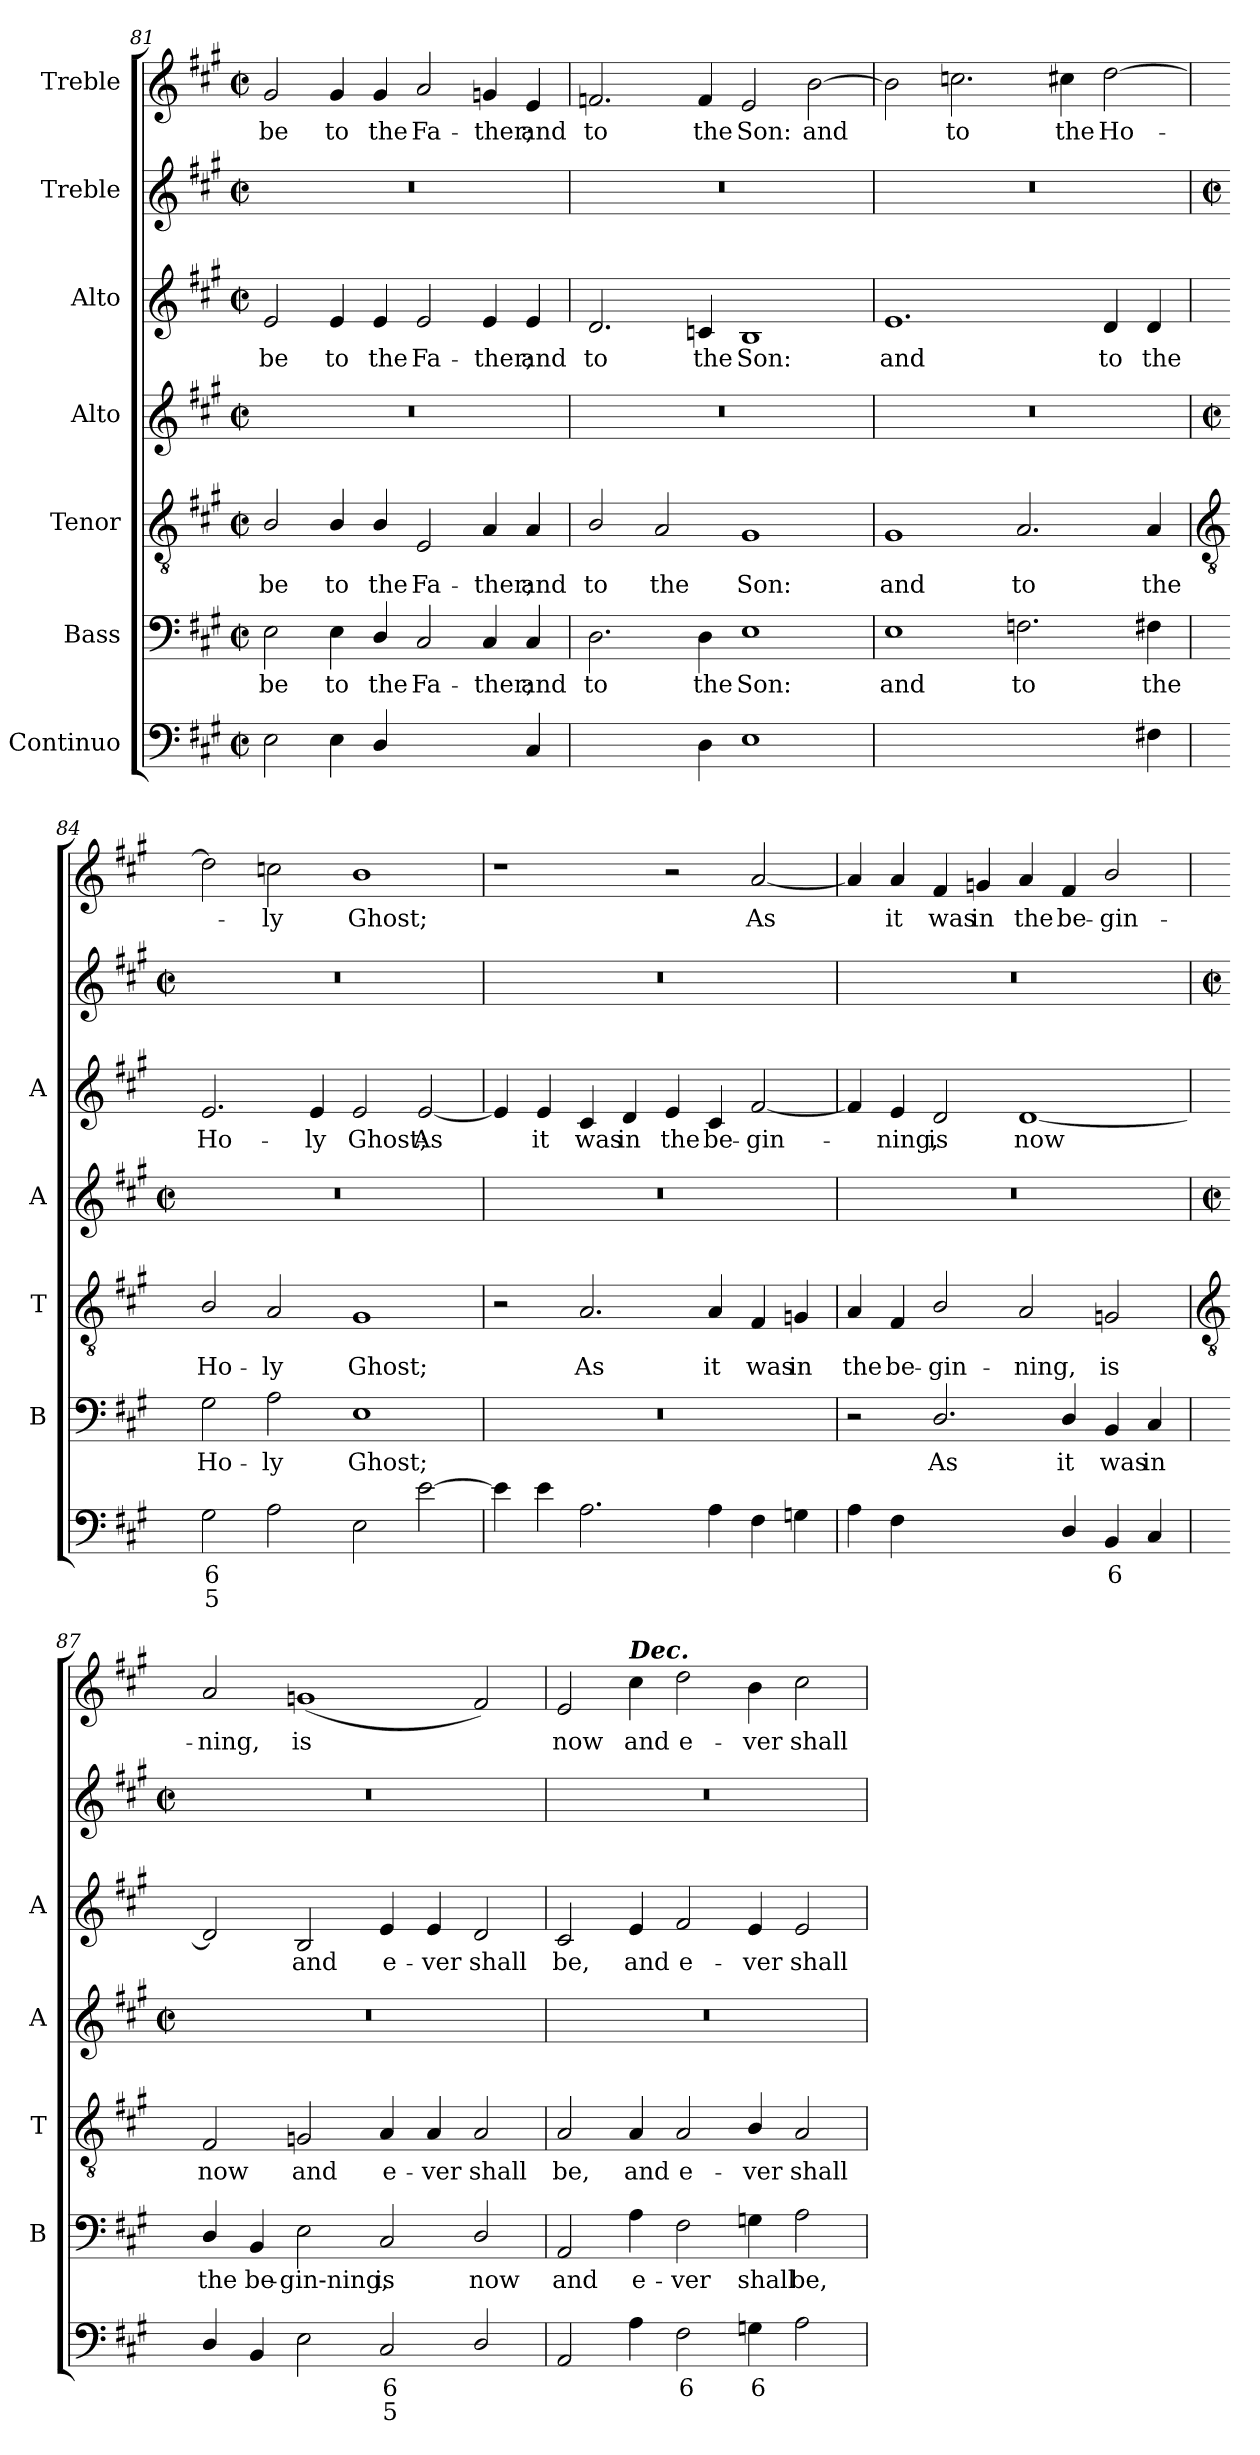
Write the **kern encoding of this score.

**kern	**text	**text	**kern	**text	**kern	**text	**kern	**kern	**text	**kern	**kern	**text
*part7	*part7	*part7	*part6	*part6	*part5	*part5	*part4	*part3	*part3	*part2	*part1	*part1
*staff7	*staff7	*staff7	*staff6	*staff6	*staff5	*staff5	*staff4	*staff3	*staff3	*staff2	*staff1	*staff1
*I"Continuo	*	*	*I"Bass	*	*I"Tenor	*	*I"Alto	*I"Alto	*	*I"Treble	*I"Treble	*
*	*	*	*I'B	*	*I'T	*	*I'A	*I'A	*	*	*	*
*clefF4	*	*	*clefF4	*	*clefGv2	*	*clefG2	*clefG2	*	*clefG2	*clefG2	*
*k[f#c#g#]	*	*	*k[f#c#g#]	*	*k[f#c#g#]	*	*k[f#c#g#]	*k[f#c#g#]	*	*k[f#c#g#]	*k[f#c#g#]	*
*A:	*	*	*A:	*	*A:	*	*A:	*A:	*	*A:	*A:	*
*M4/2	*	*	*M4/2	*	*M4/2	*	*M4/2	*M4/2	*	*M4/2	*M4/2	*
*met(c|)	*	*	*met(c|)	*	*met(c|)	*	*met(c|)	*met(c|)	*	*met(c|)	*met(c|)	*
=81	=81	=81	=81	=81	=81	=81	=81	=81	=81	=81	=81	=81
!	!	!	!	!LO:LY:b	!	!LO:LY:b	!	!	!LO:LY:b	!	!	!LO:LY:b
2E	.	.	2E	be	2B/	be	0r	2e	be	0r	2g#	be
!	!	!	!	!LO:LY:b	!	!LO:LY:b	!	!	!LO:LY:b	!	!	!LO:LY:b
4E	.	.	4E	to	4B/	to	.	4e	to	.	4g#	to
!	!	!	!	!LO:LY:b	!	!LO:LY:b	!	!	!LO:LY:b	!	!	!LO:LY:b
4D/	.	.	4D/	the	4B/	the	.	4e	the	.	4g#	the
!	!LO:LY:b	!	!	!LO:LY:b	!	!LO:LY:b	!	!	!LO:LY:b	!	!	!LO:LY:b
[2C#yy	6	.	2C#	Fa-	2E	Fa-	.	2e	Fa-	.	2a	Fa-
!	!LO:LY:b	!	!	!LO:LY:b	!	!LO:LY:b	!	!	!LO:LY:b	!	!	!LO:LY:b
4C#yy]	5	.	4C#	-ther;	4A	-ther;	.	4e	-ther;	.	4gn	-ther;
!	!	!	!	!LO:LY:b	!	!LO:LY:b	!	!	!LO:LY:b	!	!	!LO:LY:b
4C#	.	.	4C#	and	4A	and	.	4e	and	.	4e	and
=82	=82	=82	=82	=82	=82	=82	=82	=82	=82	=82	=82	=82
!	!LO:LY:b	!LO:LY:b	!	!LO:LY:b	!	!LO:LY:b	!	!	!LO:LY:b	!	!	!LO:LY:b
[2Dyy	6	3	2.D	to	2B/	to	0r	2.d	to	0r	2.fn	to
!	!LO:LY:b	!	!	!	!	!LO:LY:b	!	!	!	!	!	!
4Dyy]	5	.	.	.	2A	the	.	.	.	.	.	.
!	!	!	!	!LO:LY:b	!	!	!	!	!LO:LY:b	!	!	!LO:LY:b
4D	.	.	4D	the	.	.	.	4cn	the	.	4f	the
!	!	!	!	!LO:LY:b	!	!LO:LY:b	!	!	!LO:LY:b	!	!	!LO:LY:b
1E	.	.	1E	Son:	1G#	Son:	.	1B	Son:	.	2e	Son:
!	!	!	!	!	!	!	!	!	!	!	!	!LO:LY:b
.	.	.	.	.	.	.	.	.	.	.	[2b	and
=83	=83	=83	=83	=83	=83	=83	=83	=83	=83	=83	=83	=83
!	!LO:LY:b	!LO:LY:b	!	!LO:LY:b	!	!LO:LY:b	!	!	!LO:LY:b	!	!	!
[2Eyy	5	3	1E	and	1G#	and	0r	1.e	and	0r	2b]	.
!	!LO:LY:b	!	!	!	!	!	!	!	!	!	!	!LO:LY:b
2Eyy]	6	.	.	.	.	.	.	.	.	.	2.ccn	to
!	!LO:LY:b	!	!	!LO:LY:b	!	!LO:LY:b	!	!	!	!	!	!
[2Fnyy	5	.	2.Fn	to	2.A	to	.	.	.	.	.	.
!	!	!	!	!	!	!	!	!	!	!	!	!LO:LY:b
.	.	.	.	.	.	.	.	.	.	.	4cc#X	the
!	!LO:LY:b	!	!	!	!	!	!	!	!LO:LY:b	!	!	!LO:LY:b
4Fyy]	6	.	.	.	.	.	.	4d	to	.	[2dd	Ho-
!	!	!	!	!LO:LY:b	!	!LO:LY:b	!	!	!LO:LY:b	!	!	!
4F#X	.	.	4F#X	the	4A	the	.	4d	the	.	.	.
!!LO:LB:g=z
=84	=84	=84	=84	=84	=84	=84	=84	=84	=84	=84	=84	=84
*	*	*	*	*	*clefGv2	*	*	*	*	*	*	*
*	*	*	*	*	*	*	*M4/2	*	*	*M4/2	*	*
*	*	*	*	*	*	*	*met(c|)	*	*	*met(c|)	*	*
!	!LO:LY:b	!LO:LY:b	!	!LO:LY:b	!	!LO:LY:b	!	!	!LO:LY:b	!	!	!
2G#	6	5	2G#	Ho-	2B/	Ho-	0r	2.e	Ho-	0r	2dd]	.
!	!	!	!	!LO:LY:b	!	!LO:LY:b	!	!	!	!	!	!LO:LY:b
2A	.	.	2A	-ly	2A	-ly	.	.	.	.	2ccn	ly
!	!	!	!	!	!	!	!	!	!LO:LY:b	!	!	!
.	.	.	.	.	.	.	.	4e	-ly	.	.	.
!	!	!	!	!LO:LY:b	!	!LO:LY:b	!	!	!LO:LY:b	!	!	!LO:LY:b
2E	.	.	1E	Ghost;	1G#	Ghost;	.	2e	Ghost;	.	1b	Ghost;
!	!	!	!	!	!	!	!	!	!LO:LY:b	!	!	!
[2e	.	.	.	.	.	.	.	[2e	As	.	.	.
=85	=85	=85	=85	=85	=85	=85	=85	=85	=85	=85	=85	=85
4e]	.	.	0r	.	2r	.	0r	4e]	.	0r	1r	.
!	!	!	!	!	!	!	!	!	!LO:LY:b	!	!	!
4e	.	.	.	.	.	.	.	4e	it	.	.	.
!	!	!	!	!	!	!LO:LY:b	!	!	!LO:LY:b	!	!	!
2.A	.	.	.	.	2.A	As	.	4c#	was	.	.	.
!	!	!	!	!	!	!	!	!	!LO:LY:b	!	!	!
.	.	.	.	.	.	.	.	4d	in	.	.	.
!	!	!	!	!	!	!	!	!	!LO:LY:b	!	!	!
.	.	.	.	.	.	.	.	4e	the	.	2r	.
!	!	!	!	!	!	!LO:LY:b	!	!	!LO:LY:b	!	!	!
4A	.	.	.	.	4A	it	.	4c#	be-	.	.	.
!	!	!	!	!	!	!LO:LY:b	!	!	!LO:LY:b	!	!	!LO:LY:b
4F#	.	.	.	.	4F#	was	.	[2f#	-gin-	.	[2a	As
!	!	!	!	!	!	!LO:LY:b	!	!	!	!	!	!
4Gn	.	.	.	.	4Gn	in	.	.	.	.	.	.
=86	=86	=86	=86	=86	=86	=86	=86	=86	=86	=86	=86	=86
!	!	!	!	!	!	!LO:LY:b	!	!	!	!	!	!
4A	.	.	2r	.	4A	the	0r	4f#]	.	0r	4a]	.
!	!	!	!	!	!	!LO:LY:b	!	!	!LO:LY:b	!	!	!LO:LY:b
4F#	.	.	.	.	4F#	be-	.	4e	ning,	.	4a	it
!	!LO:LY:b	!	!	!LO:LY:b	!	!LO:LY:b	!	!	!LO:LY:b	!	!	!LO:LY:b
[2D/yy	6	.	2.D/	As	2B/	-gin-	.	2d	is	.	4f#	was
!	!	!	!	!	!	!	!	!	!	!	!	!LO:LY:b
.	.	.	.	.	.	.	.	.	.	.	4gn	in
!	!LO:LY:b	!	!	!	!	!LO:LY:b	!	!	!LO:LY:b	!	!	!LO:LY:b
4Dyy]	5	.	.	.	2A	-ning,	.	[1d	now	.	4a	the
!	!	!	!	!LO:LY:b	!	!	!	!	!	!	!	!LO:LY:b
4D/	.	.	4D/	it	.	.	.	.	.	.	4f#	be-
!	!LO:LY:b	!	!	!LO:LY:b	!	!LO:LY:b	!	!	!	!	!	!LO:LY:b
4BB	6	.	4BB	was	2Gn	is	.	.	.	.	2b/	-gin-
!	!	!	!	!LO:LY:b	!	!	!	!	!	!	!	!
4C#	.	.	4C#	in	.	.	.	.	.	.	.	.
!!LO:LB:g=z
=87	=87	=87	=87	=87	=87	=87	=87	=87	=87	=87	=87	=87
*	*	*	*	*	*clefGv2	*	*	*	*	*	*	*
*	*	*	*	*	*	*	*M4/2	*	*	*M4/2	*	*
*	*	*	*	*	*	*	*met(c|)	*	*	*met(c|)	*	*
!	!	!	!	!LO:LY:b	!	!LO:LY:b	!	!	!	!	!	!LO:LY:b
4D/	.	.	4D/	the	2F#	now	0r	2d]	.	0r	2a	-ning,
!	!	!	!	!LO:LY:b	!	!	!	!	!	!	!	!
4BB	.	.	4BB	be-	.	.	.	.	.	.	.	.
!	!	!	!	!LO:LY:b	!	!LO:LY:b	!	!	!LO:LY:b	!	!	!LO:LY:b
2E	.	.	2E	-gin-ning,	2Gn	and	.	2B	and	.	(<1gn	is
!	!LO:LY:b	!LO:LY:b	!	!LO:LY:b	!	!LO:LY:b	!	!	!LO:LY:b	!	!	!
2C#	6	5	2C#	is	4A	e-	.	4e	e-	.	.	.
!	!	!	!	!	!	!LO:LY:b	!	!	!LO:LY:b	!	!	!
.	.	.	.	.	4A	-ver	.	4e	-ver	.	.	.
!	!	!	!	!LO:LY:b	!	!LO:LY:b	!	!	!LO:LY:b	!	!	!
2D/	.	.	2D/	now	2A	shall	.	2d	shall	.	2f#)	.
=88	=88	=88	=88	=88	=88	=88	=88	=88	=88	=88	=88	=88
!	!	!	!	!LO:LY:b	!	!LO:LY:b	!	!	!LO:LY:b	!	!	!LO:LY:b
2AA	.	.	2AA	and	2A	be,	0r	2c#	be,	0r	2e	now
!	!	!	!	!	!	!	!	!	!	!	!LO:TX:a:Bi:t=Dec.	!
!	!	!	!	!LO:LY:b	!	!LO:LY:b	!	!	!LO:LY:b	!	!	!LO:LY:b
4A	.	.	4A	e-	4A	and	.	4e	and	.	4cc#	and
!	!LO:LY:b	!	!	!LO:LY:b	!	!LO:LY:b	!	!	!LO:LY:b	!	!	!LO:LY:b
2F#	6	.	2F#	-ver	2A	e-	.	2f#	e-	.	2dd	e-
!	!LO:LY:b	!	!	!LO:LY:b	!	!LO:LY:b	!	!	!LO:LY:b	!	!	!LO:LY:b
4Gn	6	.	4Gn	shall	4B/	-ver	.	4e	-ver	.	4b	-ver
!	!	!	!	!LO:LY:b	!	!LO:LY:b	!	!	!LO:LY:b	!	!	!LO:LY:b
2A	.	.	2A	be,	2A	shall	.	2e	shall	.	2cc#	shall
=	=	=	=	=	=	=	=	=	=	=	=	=
*-	*-	*-	*-	*-	*-	*-	*-	*-	*-	*-	*-	*-
